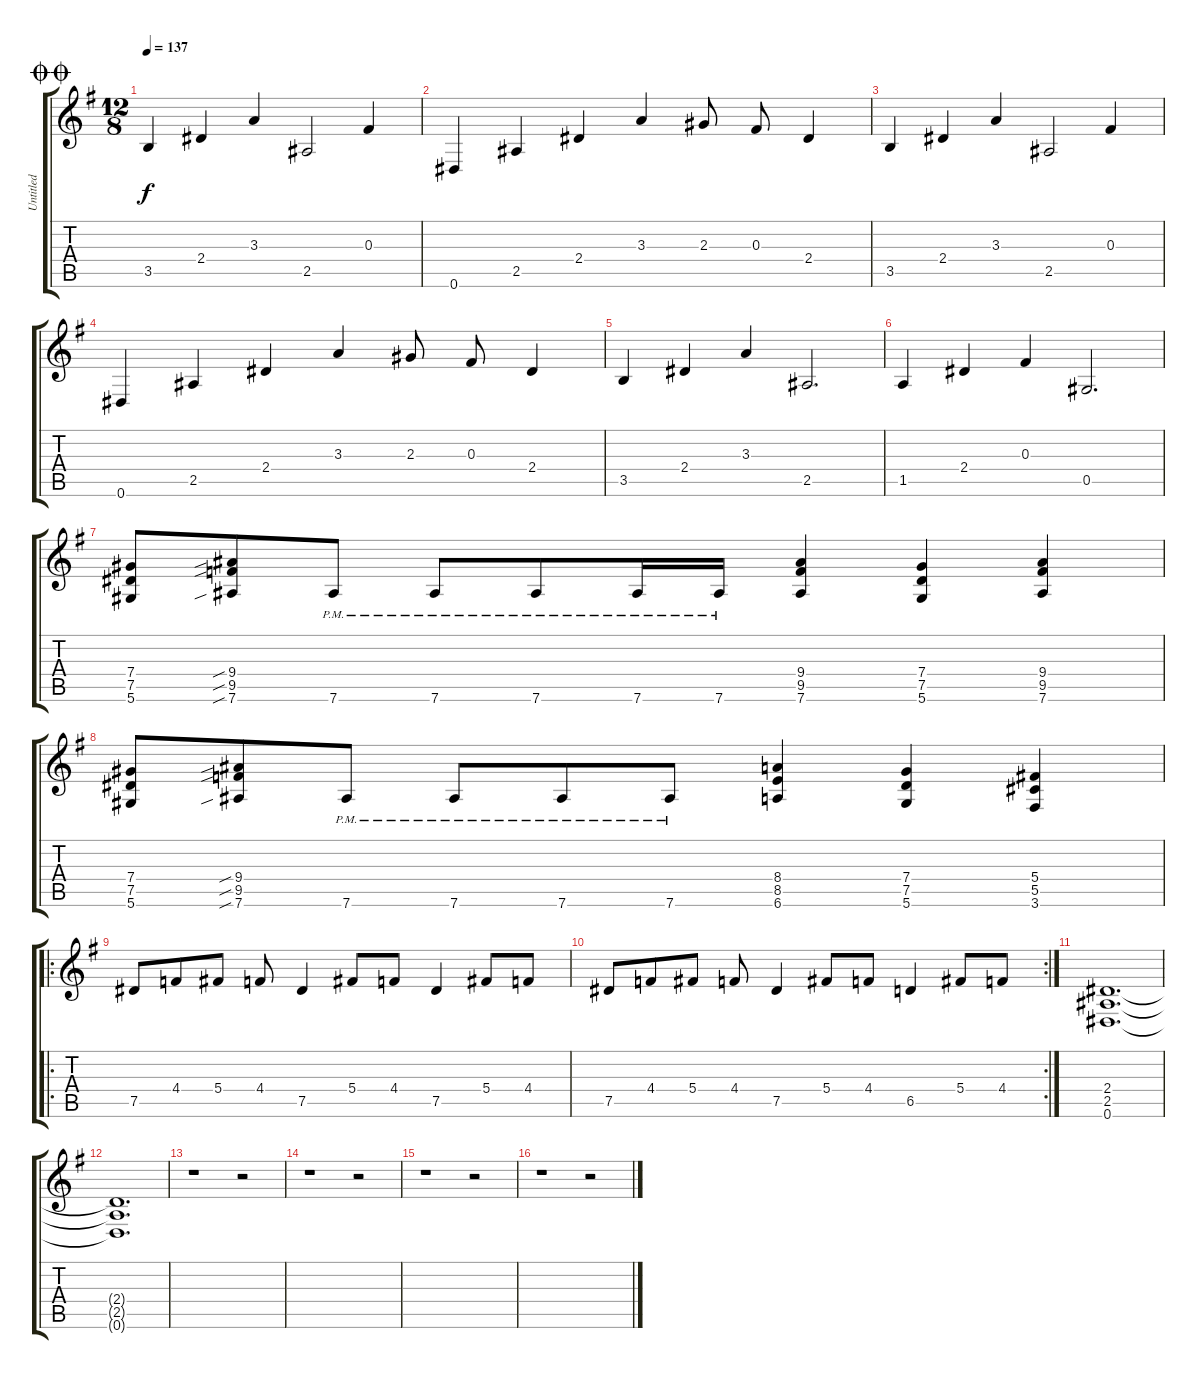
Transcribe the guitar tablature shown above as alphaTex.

\track ("Untitled" "Untitled") {instrument distortionguitar}
\staff {score tabs}
\tuning (Eb4 Bb3 Gb3 Db3 Ab2 Eb2) {hide}
\ts (12 8)
\jump doublecoda
\tempo 137
\clef g2
\ks g
3.5.4{dy f} 2.4.4 3.3.4 2.5.2 0.3.4 |
0.6.4 2.5.4 2.4.4 3.3.4 2.3.8 0.3.8 2.4.4 |
3.5.4 2.4.4 3.3.4 2.5.2 0.3.4 |
0.6.4 2.5.4 2.4.4 3.3.4 2.3.8 0.3.8 2.4.4 |
3.5.4 2.4.4 3.3.4 2.5.2{d} |
1.5.4 2.4.4 0.3.4 0.5.2{d} |
(7.4 7.5 5.6).8 (9.4{sib} 9.5{sib} 7.6{sib}).8 7.6{pm}.8 7.6{pm}.8 7.6{pm}.8 7.6{pm}.16 7.6{pm}.16 (9.4 9.5 7.6).4 (7.4 7.5 5.6).4 (9.4 9.5 7.6).4 |
(7.4 7.5 5.6).8 (9.4{sib} 9.5{sib} 7.6{sib}).8 7.6{pm}.8 7.6{pm}.8 7.6{pm}.8 7.6{pm}.8 (8.4 8.5 6.6).4 (7.4 7.5 5.6).4 (5.4 5.5 3.6).4 |
\ro
7.5.8 4.4.8 5.4.8 4.4.8 7.5.4 5.4.8 4.4.8 7.5.4 5.4.8 4.4.8 |
\rc 2
7.5.8 4.4.8 5.4.8 4.4.8 7.5.4 5.4.8 4.4.8 6.5.4 5.4.8 4.4.8 |
(2.4 2.5 0.6).1{d} |
(2.4{t} 2.5{t} 0.6{t}).1{d} |
r.1 r.2 |
r.1 r.2 |
r.1 r.2 |
r.1 r.2
